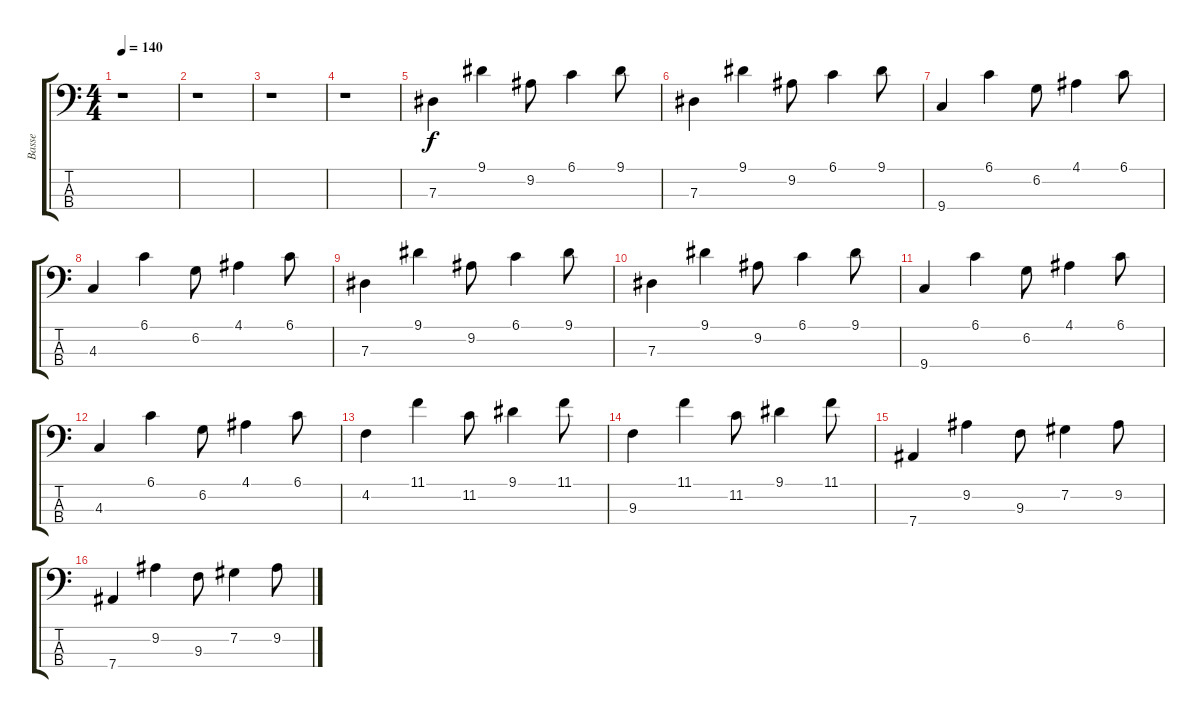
\track ("Basse" "Basse") {instrument electricbassfinger}
\staff {score tabs}
\tuning (Gb2 Db2 Ab1 Eb1) {hide}
\ts (4 4)
\tempo 140
\clef f4
\ks c
r.1{dy f instrument electricbassfinger} |
r.1 |
r.1 |
r.1 |
7.3.4 9.1.4 9.2.8 6.1.4 9.1.8 |
7.3.4 9.1.4 9.2.8 6.1.4 9.1.8 |
9.4.4 6.1.4 6.2.8 4.1.4 6.1.8 |
4.3.4 6.1.4 6.2.8 4.1.4 6.1.8 |
7.3.4 9.1.4 9.2.8 6.1.4 9.1.8 |
7.3.4 9.1.4 9.2.8 6.1.4 9.1.8 |
9.4.4 6.1.4 6.2.8 4.1.4 6.1.8 |
4.3.4 6.1.4 6.2.8 4.1.4 6.1.8 |
4.2.4 11.1.4 11.2.8 9.1.4 11.1.8 |
9.3.4 11.1.4 11.2.8 9.1.4 11.1.8 |
7.4.4 9.2.4 9.3.8 7.2.4 9.2.8 |
7.4.4 9.2.4 9.3.8 7.2.4 9.2.8
